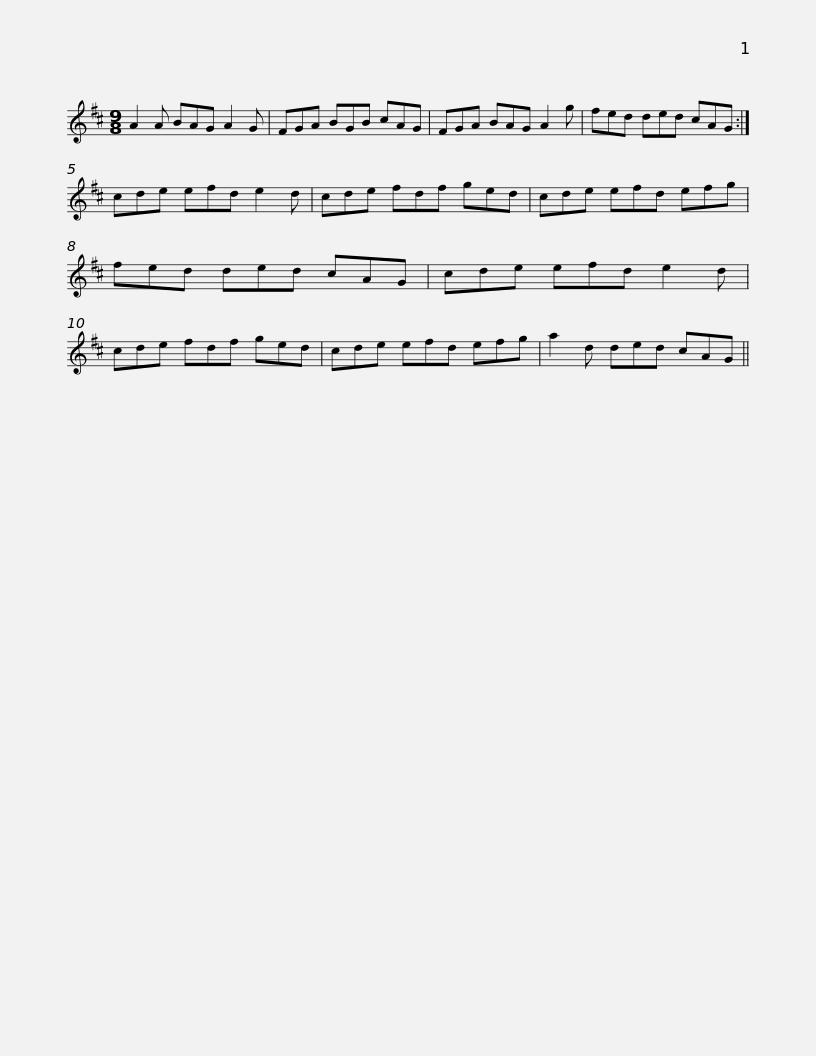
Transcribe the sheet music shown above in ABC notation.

X:1
L:1/8
M:9/8
I:linebreak $
K:D
V:1 treble
V:1
 A2 A BAG A2 G | FGA BGB cAG | FGA BAG A2 g | fed ded cAG :| cde efd e2 d |$ %5
 cde fdf ged | cde efd efg | fed ded cAG | cde efd e2 d | cde fdf ged |$ %10
 cde efd efg | a2 d ded cAG || %12
